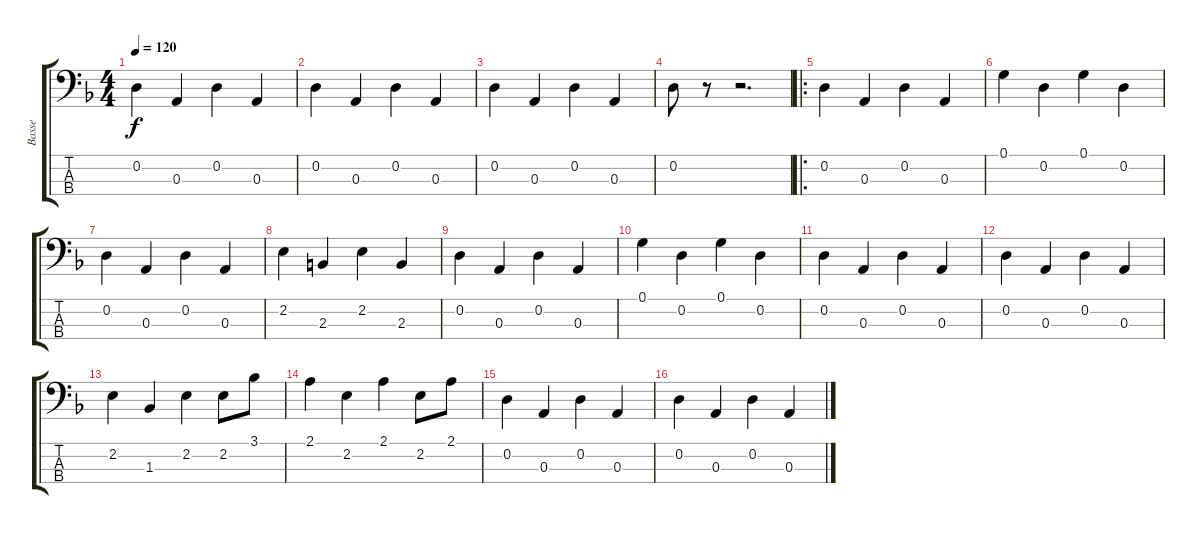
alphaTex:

\track ("Basse" "Basse") {instrument electricbassfinger}
\staff {score tabs}
\tuning (G2 D2 A1 E1) {hide}
\ts (4 4)
\tempo 120
\clef f4
\ks f
0.2.4{dy f instrument electricbassfinger} 0.3.4 0.2.4 0.3.4 |
0.2.4 0.3.4 0.2.4 0.3.4 |
0.2.4 0.3.4 0.2.4 0.3.4 |
0.2.8 r.8 r.2{d} |
\ro
0.2.4 0.3.4 0.2.4 0.3.4 |
0.1.4 0.2.4 0.1.4 0.2.4 |
0.2.4 0.3.4 0.2.4 0.3.4 |
2.2.4 2.3.4 2.2.4 2.3.4 |
0.2.4 0.3.4 0.2.4 0.3.4 |
0.1.4 0.2.4 0.1.4 0.2.4 |
0.2.4 0.3.4 0.2.4 0.3.4 |
0.2.4 0.3.4 0.2.4 0.3.4 |
2.2.4 1.3.4 2.2.4 2.2.8 3.1.8 |
2.1.4 2.2.4 2.1.4 2.2.8 2.1.8 |
0.2.4 0.3.4 0.2.4 0.3.4 |
0.2.4 0.3.4 0.2.4 0.3.4
